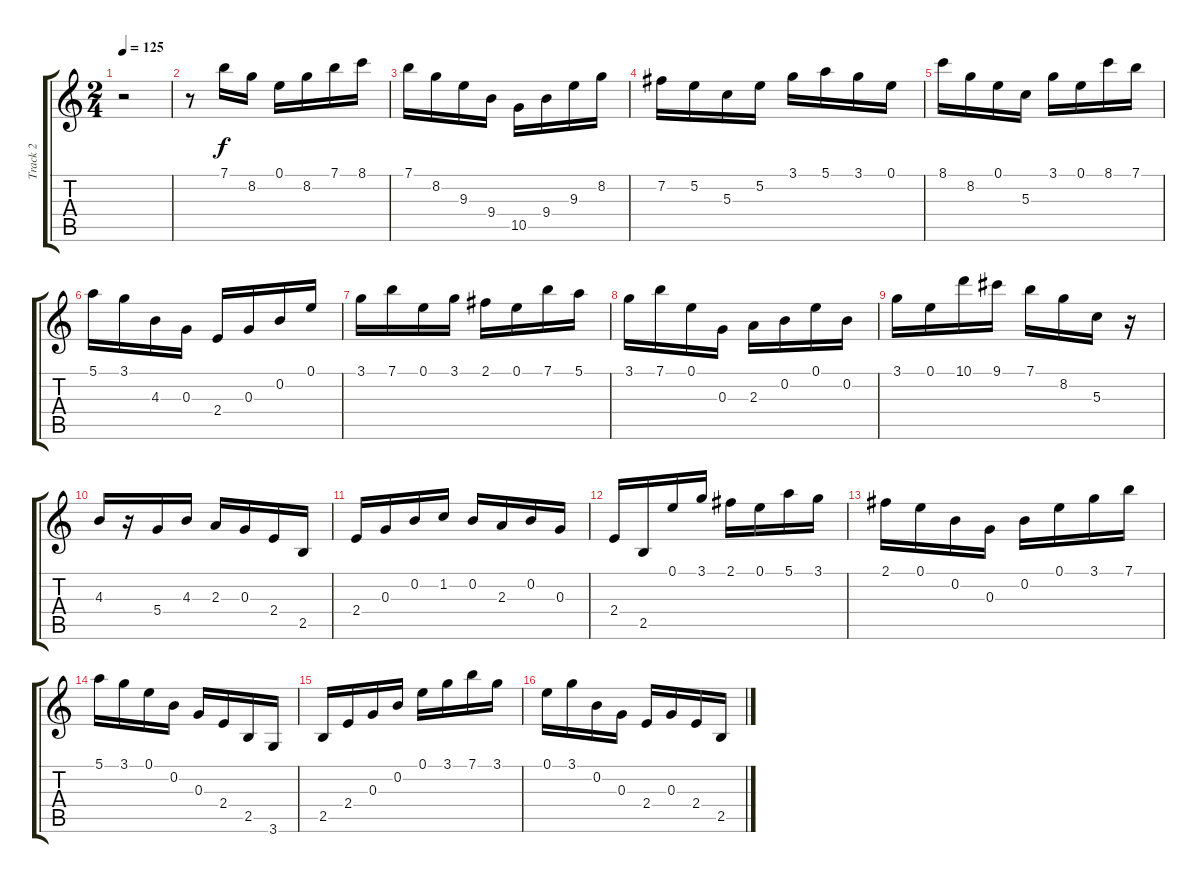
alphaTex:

\track ("Track 2" "Track 2") {instrument slapbass1}
\staff {score tabs}
\tuning (E4 B3 G3 D3 A2 E2) {hide}
\ts (2 4)
\tempo 125
\clef g2
\ks c
r.2{dy f instrument slapbass1} |
r.8 7.1.16 8.2.16 0.1.16 8.2.16 7.1.16 8.1.16 |
7.1.16 8.2.16 9.3.16 9.4.16 10.5.16 9.4.16 9.3.16 8.2.16 |
7.2.16 5.2.16 5.3.16 5.2.16 3.1.16 5.1.16 3.1.16 0.1.16 |
8.1.16 8.2.16 0.1.16 5.3.16 3.1.16 0.1.16 8.1.16 7.1.16 |
5.1.16 3.1.16 4.3.16 0.3.16 2.4.16 0.3.16 0.2.16 0.1.16 |
3.1.16 7.1.16 0.1.16 3.1.16 2.1.16 0.1.16 7.1.16 5.1.16 |
3.1.16 7.1.16 0.1.16 0.3.16 2.3.16 0.2.16 0.1.16 0.2.16 |
3.1.16 0.1.16 10.1.16 9.1.16 7.1.16 8.2.16 5.3.16 r.16 |
4.3.16 r.16 5.4.16 4.3.16 2.3.16 0.3.16 2.4.16 2.5.16 |
2.4.16 0.3.16 0.2.16 1.2.16 0.2.16 2.3.16 0.2.16 0.3.16 |
2.4.16 2.5.16 0.1.16 3.1.16 2.1.16 0.1.16 5.1.16 3.1.16 |
2.1.16 0.1.16 0.2.16 0.3.16 0.2.16 0.1.16 3.1.16 7.1.16 |
5.1.16 3.1.16 0.1.16 0.2.16 0.3.16 2.4.16 2.5.16 3.6.16 |
2.5.16 2.4.16 0.3.16 0.2.16 0.1.16 3.1.16 7.1.16 3.1.16 |
0.1.16 3.1.16 0.2.16 0.3.16 2.4.16 0.3.16 2.4.16 2.5.16
